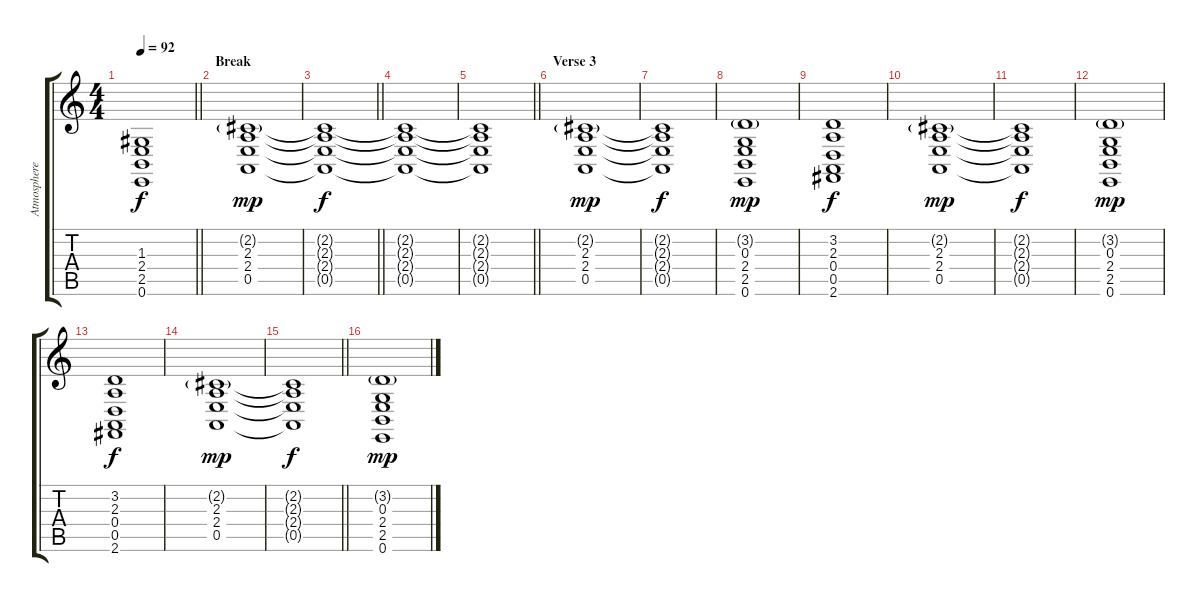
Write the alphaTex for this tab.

\track ("Atmosphere" "Atmosphere") {instrument recorder}
\staff {score tabs}
\tuning (E4 B3 G3 D3 A2 E2) {hide}
\ts (4 4)
\tempo 92
\clef g2
\barLineRight lightlight
\ks c
(1.3{t} 2.4{t} 2.5{t} 0.6{t}).1{dy f} |
\section ("" "Break")
(2.2{g} 2.3 2.4 0.5).1{dy mp} |
\barLineRight lightlight
(2.2{t} 2.3{t} 2.4{t} 0.5{t}).1{dy f} |
(2.2{t} 2.3{t} 2.4{t} 0.5{t}).1 |
\barLineRight lightlight
(2.2{t} 2.3{t} 2.4{t} 0.5{t}).1 |
\section ("" "Verse 3")
(2.2{g} 2.3 2.4 0.5).1{dy mp} |
(2.2{t} 2.3{t} 2.4{t} 0.5{t}).1{dy f} |
(3.2{g} 0.3 2.4 2.5 0.6).1{dy mp} |
(3.2 2.3 0.4 0.5 2.6).1{dy f} |
(2.2{g} 2.3 2.4 0.5).1{dy mp} |
(2.2{t} 2.3{t} 2.4{t} 0.5{t}).1{dy f} |
(3.2{g} 0.3 2.4 2.5 0.6).1{dy mp} |
(3.2 2.3 0.4 0.5 2.6).1{dy f} |
(2.2{g} 2.3 2.4 0.5).1{dy mp} |
\barLineRight lightlight
(2.2{t} 2.3{t} 2.4{t} 0.5{t}).1{dy f} |
(3.2{g} 0.3 2.4 2.5 0.6).1{dy mp}
